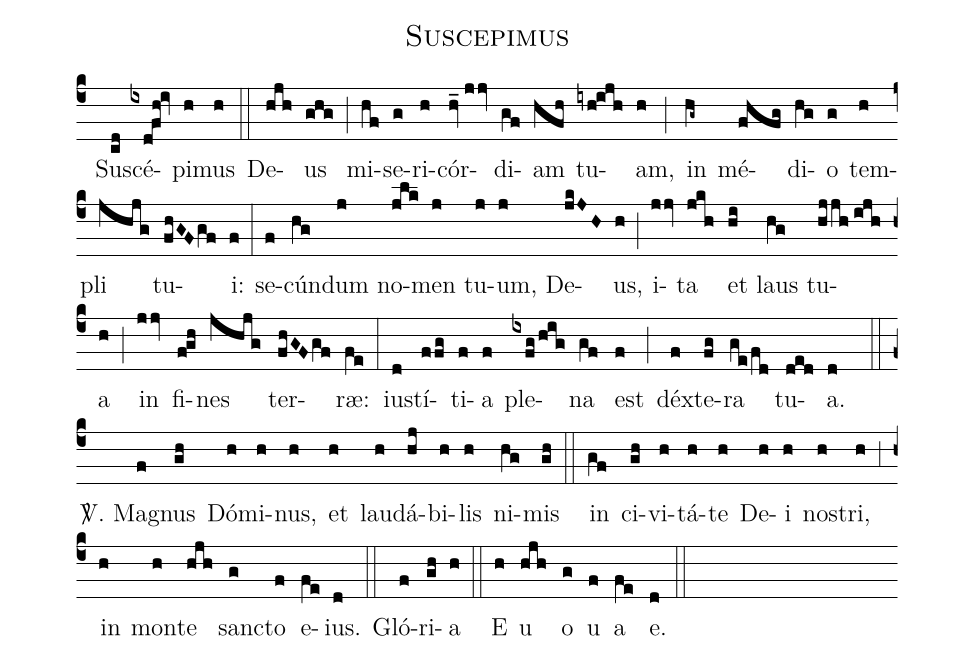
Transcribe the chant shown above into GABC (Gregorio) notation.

name:Suscepimus;
mode:I;
office-part:Introitus;
%%
(c4) () Su(cd)scé(ixdfh!iv)pi(h)mus(h) (::) De(hjh)us(ghg) (;) mi(hf)se(g)ri(h)cór(hv_//jjv)di(gf)am(hfh) tu(iyh!ijh)am,(h) (;) in(hg~) mé(fhfg)di(hg)o(g) tem(h)pli(jhjg) tu(fhGF/gf)i:(f) (:) se(f)cún(hg)dum(j) no(jlk)men(j) tu(j)um,(j) De(jkJH)us,(h) (;) i(jjv)ta(jkh) et(hi) laus(hg) tu(hjjh//ijh)a(h) (;) in(jjv) fi(f!gh)nes(jhjg) ter(fhGFgf)ræ:(fe) (:) iu(d)stí(ffg)ti(f)a(f) ple(ixfg/hig)na(gf) est(f) (;) déx(f)te(fg)ra(ge/fd) tu(ded)a.(d) (::) <sp>V/</sp>. Ma(f)gnus(gh) Dó(h)mi(h)nus,(h) et(h) lau(h)dá(hj)bi(h)lis(h) ni(hg)mis(gh) (::) in(gf) ci(gh)vi(h)tá(h)te(h) De(h)i(h) no(h)stri,(h) (,3) in(h) mon(h)te(hjh) san(g)cto(f) e(fe)ius.(d) (::) Gló(f)ri(gh)a(h) (::) E(h) u(hjh) o(g) u(f) a(fe) e.(d) (::)
